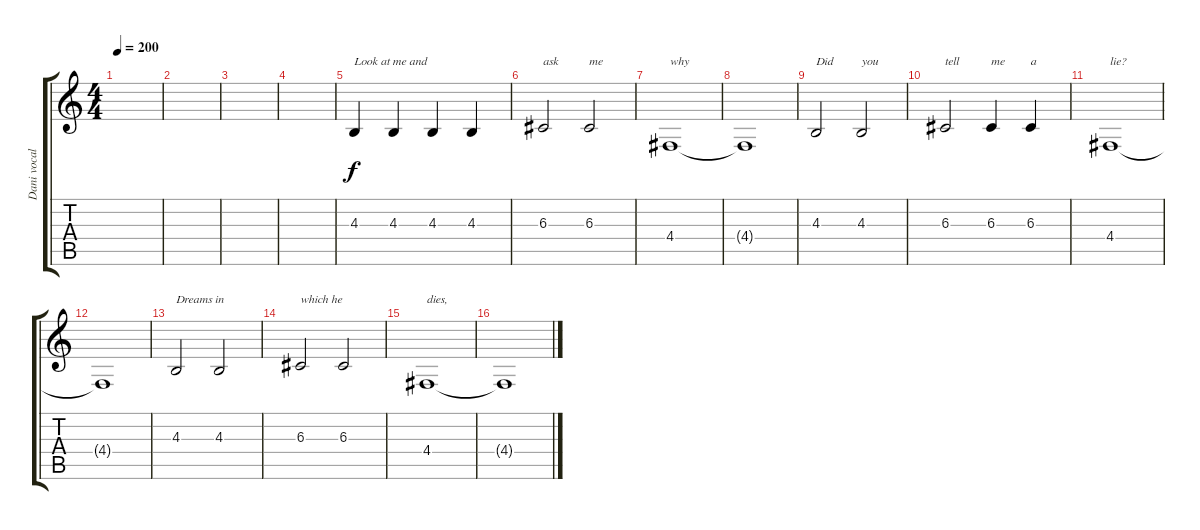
\track ("Dani vocals" "Dani vocal") {instrument tenorsax}
\staff {score tabs}
\tuning (E4 B3 G3 D3 A2 E2) {hide}
\ts (4 4)
\tempo 200
\clef g2
\ks c
|
|
|
|
4.3.4{txt "Look at me and"} 4.3.4 4.3.4 4.3.4 |
6.3.2{txt "ask"} 6.3.2{txt "me"} |
4.4.1{txt "why"} |
4.4{t}.1 |
4.3.2{txt "Did"} 4.3.2{txt "you"} |
6.3.2{txt "tell"} 6.3.4{txt "me"} 6.3.4{txt "a"} |
4.4.1{txt "lie?"} |
4.4{t}.1 |
4.3.2{txt "Dreams in"} 4.3.2 |
6.3.2{txt "which he"} 6.3.2 |
4.4.1{txt "dies,"} |
4.4{t}.1
